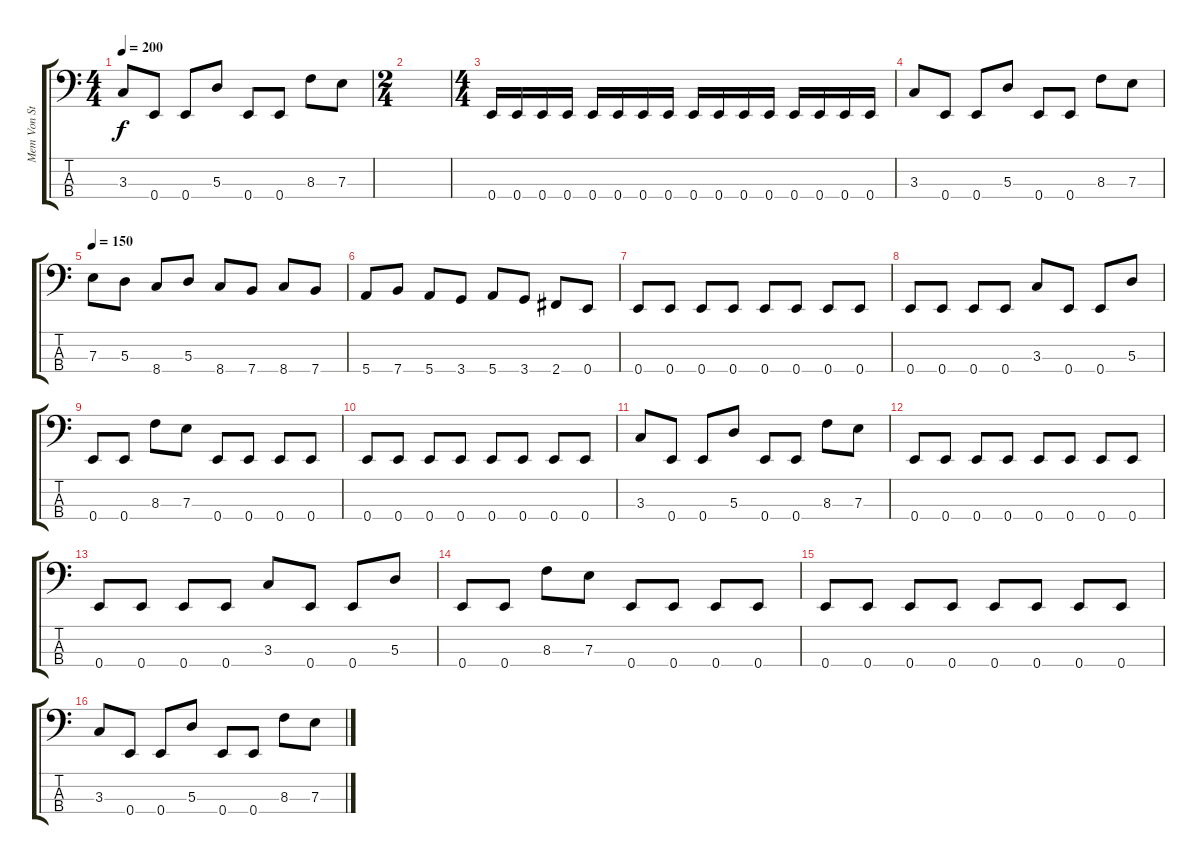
\track ("Mem Von Stein (Bass)" "Mem Von St") {instrument electricbasspick}
\staff {score tabs}
\tuning (G2 D2 A1 E1) {hide}
\ts (4 4)
\tempo 200
\clef f4
\ks c
3.3.8{dy f} 0.4.8 0.4.8 5.3.8 0.4.8 0.4.8 8.3.8 7.3.8 |
\ts (2 4)
|
\ts (4 4)
0.4.16 0.4.16 0.4.16 0.4.16 0.4.16 0.4.16 0.4.16 0.4.16 0.4.16 0.4.16 0.4.16 0.4.16 0.4.16 0.4.16 0.4.16 0.4.16 |
3.3.8 0.4.8 0.4.8 5.3.8 0.4.8 0.4.8 8.3.8 7.3.8 |
\tempo 150
7.3.8 5.3.8 8.4.8 5.3.8 8.4.8 7.4.8 8.4.8 7.4.8 |
5.4.8 7.4.8 5.4.8 3.4.8 5.4.8 3.4.8 2.4.8 0.4.8 |
0.4.8 0.4.8 0.4.8 0.4.8 0.4.8 0.4.8 0.4.8 0.4.8 |
0.4.8 0.4.8 0.4.8 0.4.8 3.3.8 0.4.8 0.4.8 5.3.8 |
0.4.8 0.4.8 8.3.8 7.3.8 0.4.8 0.4.8 0.4.8 0.4.8 |
0.4.8 0.4.8 0.4.8 0.4.8 0.4.8 0.4.8 0.4.8 0.4.8 |
3.3.8 0.4.8 0.4.8 5.3.8 0.4.8 0.4.8 8.3.8 7.3.8 |
0.4.8 0.4.8 0.4.8 0.4.8 0.4.8 0.4.8 0.4.8 0.4.8 |
0.4.8 0.4.8 0.4.8 0.4.8 3.3.8 0.4.8 0.4.8 5.3.8 |
0.4.8 0.4.8 8.3.8 7.3.8 0.4.8 0.4.8 0.4.8 0.4.8 |
0.4.8 0.4.8 0.4.8 0.4.8 0.4.8 0.4.8 0.4.8 0.4.8 |
3.3.8 0.4.8 0.4.8 5.3.8 0.4.8 0.4.8 8.3.8 7.3.8
